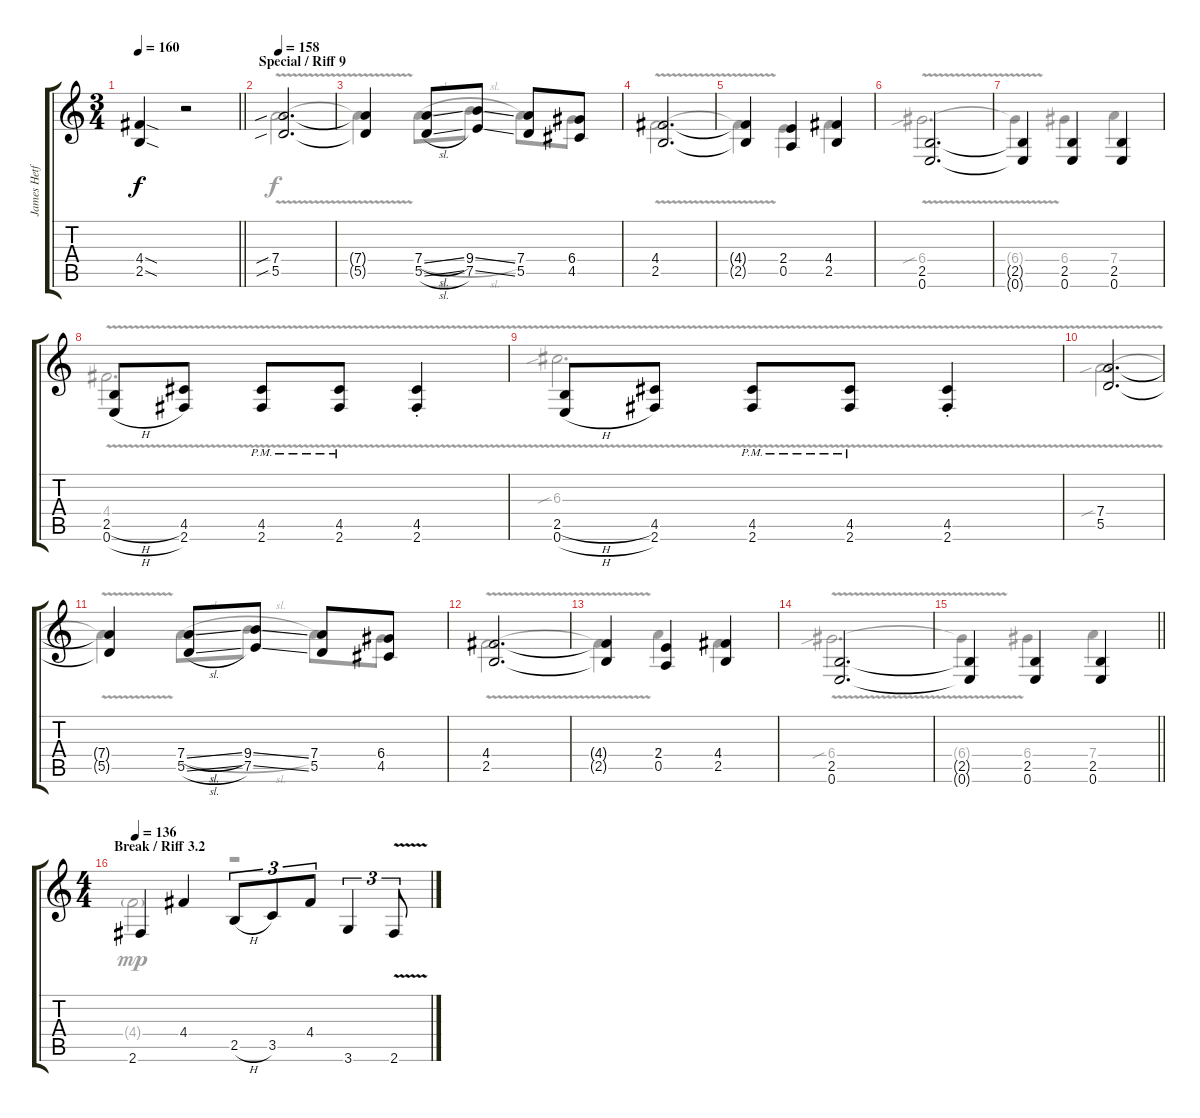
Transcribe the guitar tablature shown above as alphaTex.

\track ("James Hetfield Riff" "James Hetf") {instrument distortionguitar}
\staff {score tabs}
\tuning (E4 B3 G3 D3 A2 E2) {hide}
\voice
\ts (3 4)
\tempo 160
\clef g2
\barLineRight lightlight
\ks c
(4.4{sod} 2.5{sod}).4{dy f} r.2 |
\section ("" "Special / Riff 9")
\tempo 158
(7.4{sib} 5.5{sib}).2{d} |
(7.4{t} 5.5{t}).4 (7.4{sl} 5.5{sl}).8 (9.4{ss} 7.5{ss}).8 (7.4 5.5).8 (6.4 4.5).8 |
(4.4 2.5).2{d} |
(4.4{t} 2.5{t}).4 (2.4 0.5).4 (4.4 2.5).4 |
(2.5 0.6).2{d} |
(2.5{t} 0.6{t}).4 (2.5 0.6).4 (2.5 0.6).4 |
(2.5{h} 0.6{h}).8 (4.5 2.6).8 (4.5{pm} 2.6{pm}).8 (4.5{pm} 2.6{pm}).8 (4.5{st} 2.6{st}).4 |
(2.5{h} 0.6{h}).8 (4.5 2.6).8 (4.5{pm} 2.6{pm}).8 (4.5{pm} 2.6{pm}).8 (4.5{st} 2.6{st}).4 |
(7.4 5.5).2{d} |
(7.4{t} 5.5{t}).4 (7.4{sl} 5.5{sl}).8 (9.4{ss} 7.5{ss}).8 (7.4 5.5).8 (6.4 4.5).8 |
(4.4 2.5).2{d} |
(4.4{t} 2.5{t}).4 (2.4 0.5).4 (4.4 2.5).4 |
(2.5 0.6).2{d} |
\barLineRight lightlight
(2.5{t} 0.6{t}).4 (2.5 0.6).4 (2.5 0.6).4 |
\ts (4 4)
\section ("" "Break / Riff 3.2")
\tempo 136
2.6.4 4.4.4 2.5{h}.8{tu (3 2)} 3.5.8{tu (3 2)} 4.4.8{tu (3 2)} 3.6.4{tu (3 2)} 2.6{v}.8{tu (3 2)}
\voice
\clef g2
\ottava regular
\simile none
\barLineRight lightlight
\ks c
|
7.4{v sib}.2{d} |
7.4{t}.4 7.4{sl}.8 9.4{sl}.8 7.4.8 6.4.8 |
4.4{v}.2{d} |
4.4{t}.4 2.4.4 4.4.4 |
6.4{v sib}.2{d} |
6.4{t}.4 6.4.4 7.4.4 |
4.4{v}.2{d} |
6.3{v sib}.2{d} |
7.4{v sib}.2{d} |
7.4{t}.4 7.4{sl}.8 9.4{sl}.8 7.4.8 6.4.8 |
4.4{v}.2{d} |
4.4{t}.4 7.4.4 4.4.4 |
6.4{v sib}.2{d} |
\barLineRight lightlight
6.4{t}.4 6.4.4 7.4.4 |
4.4{g}.2{dy mp} r.2
